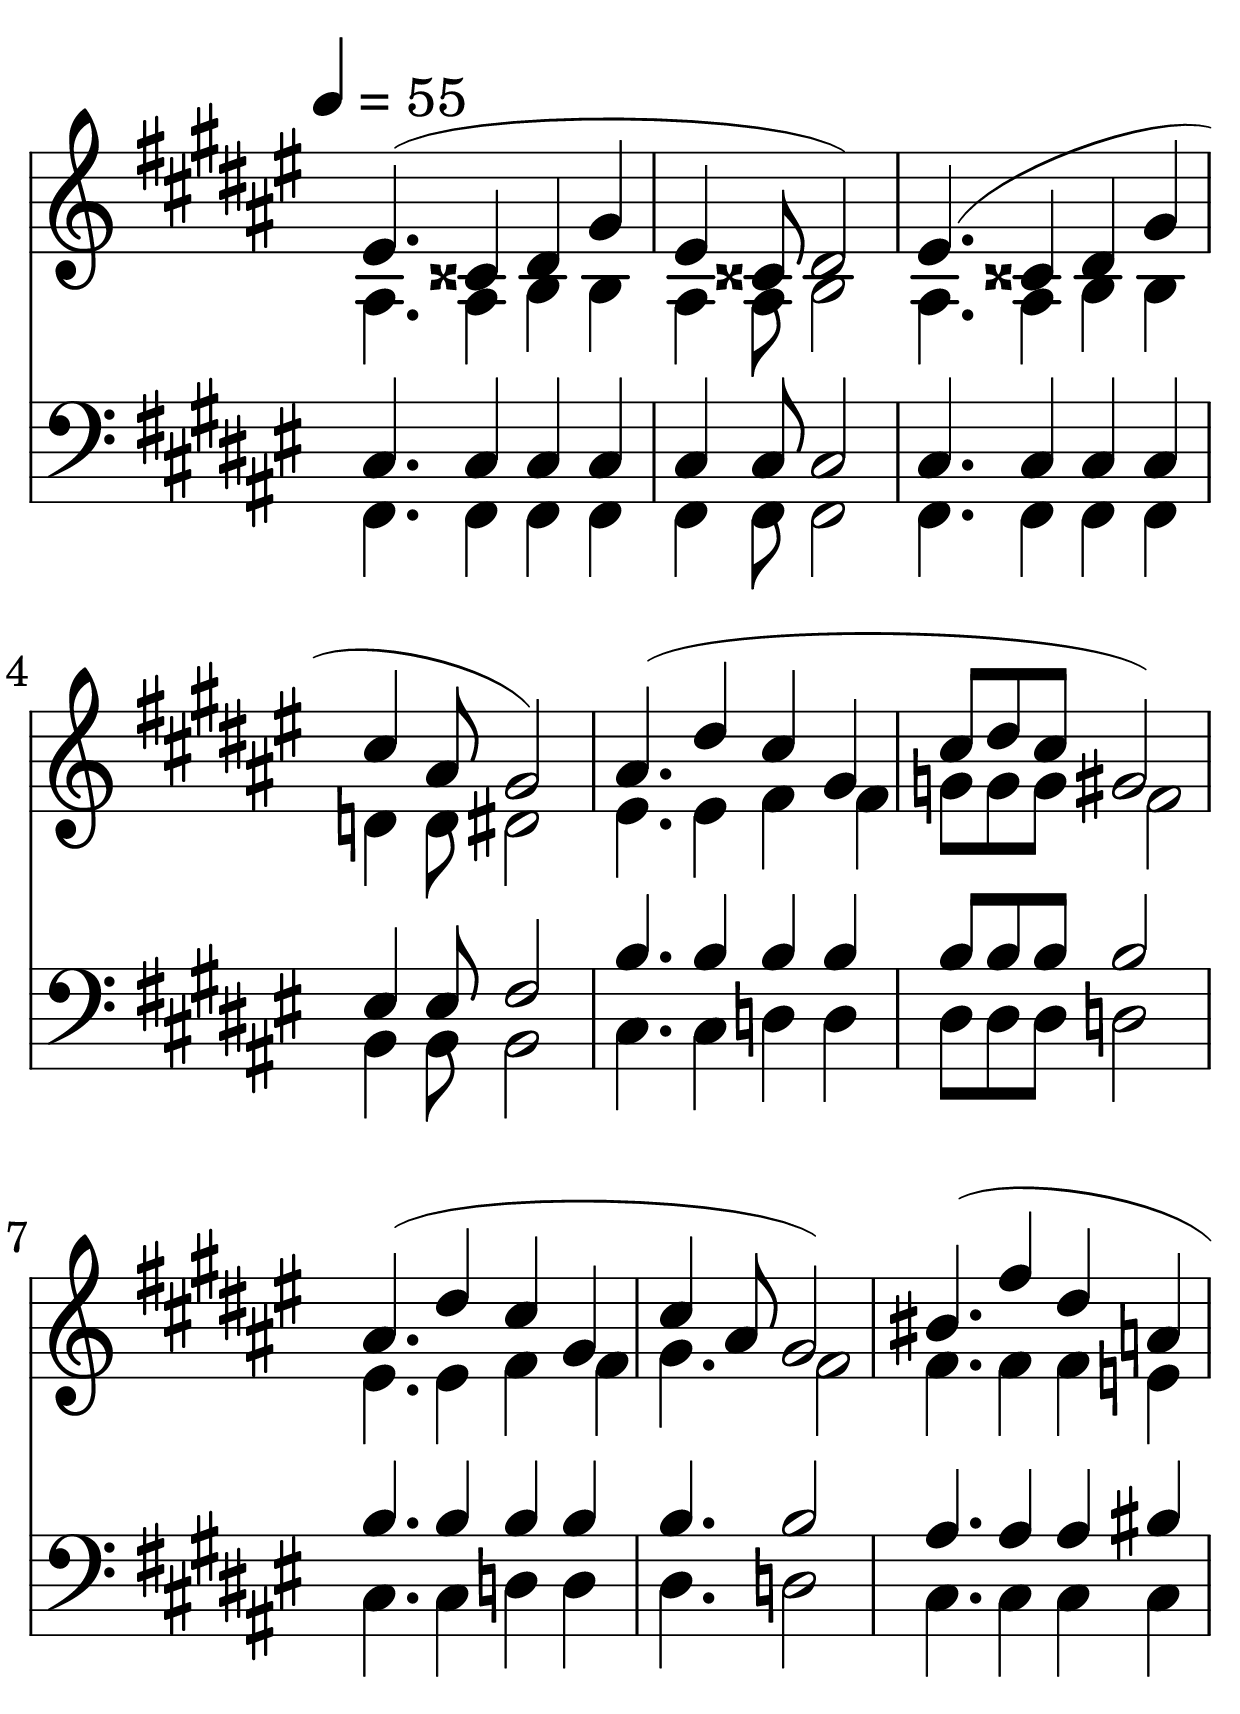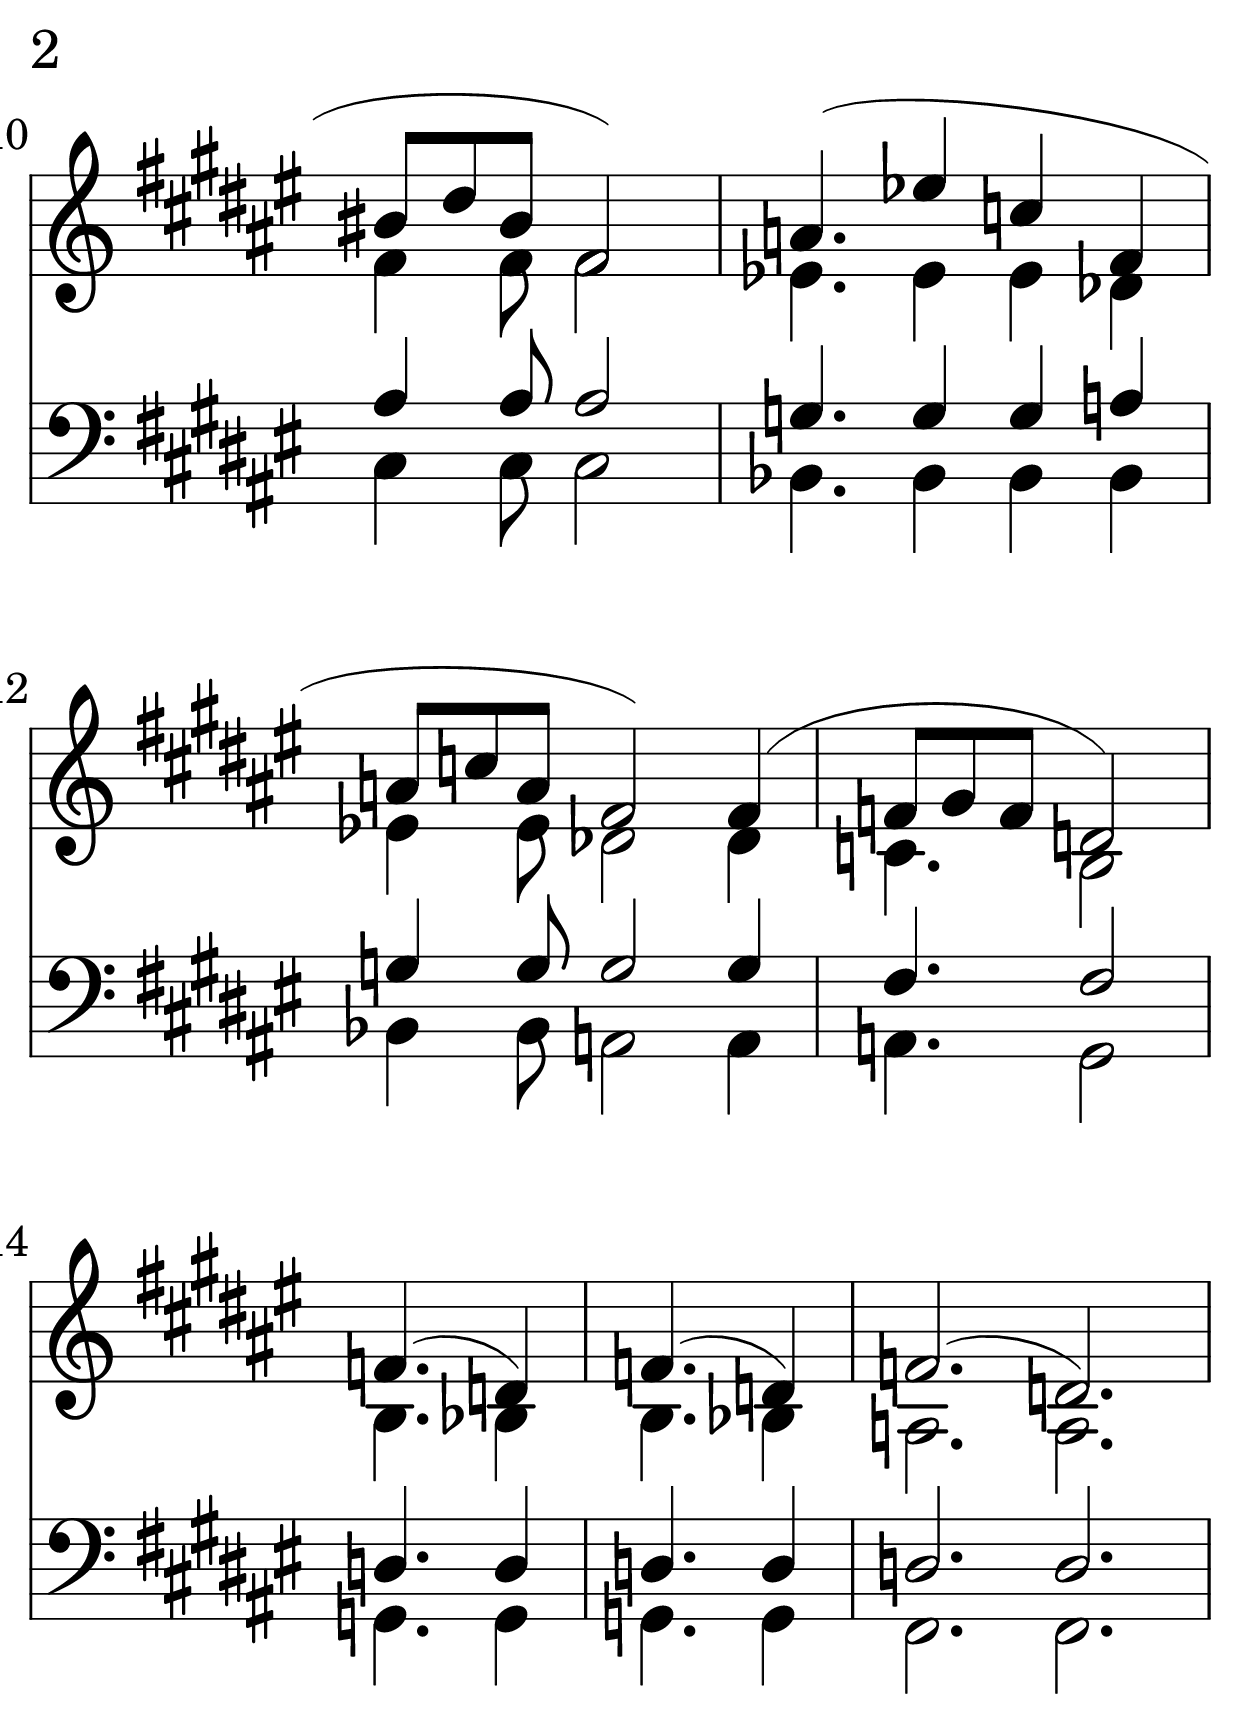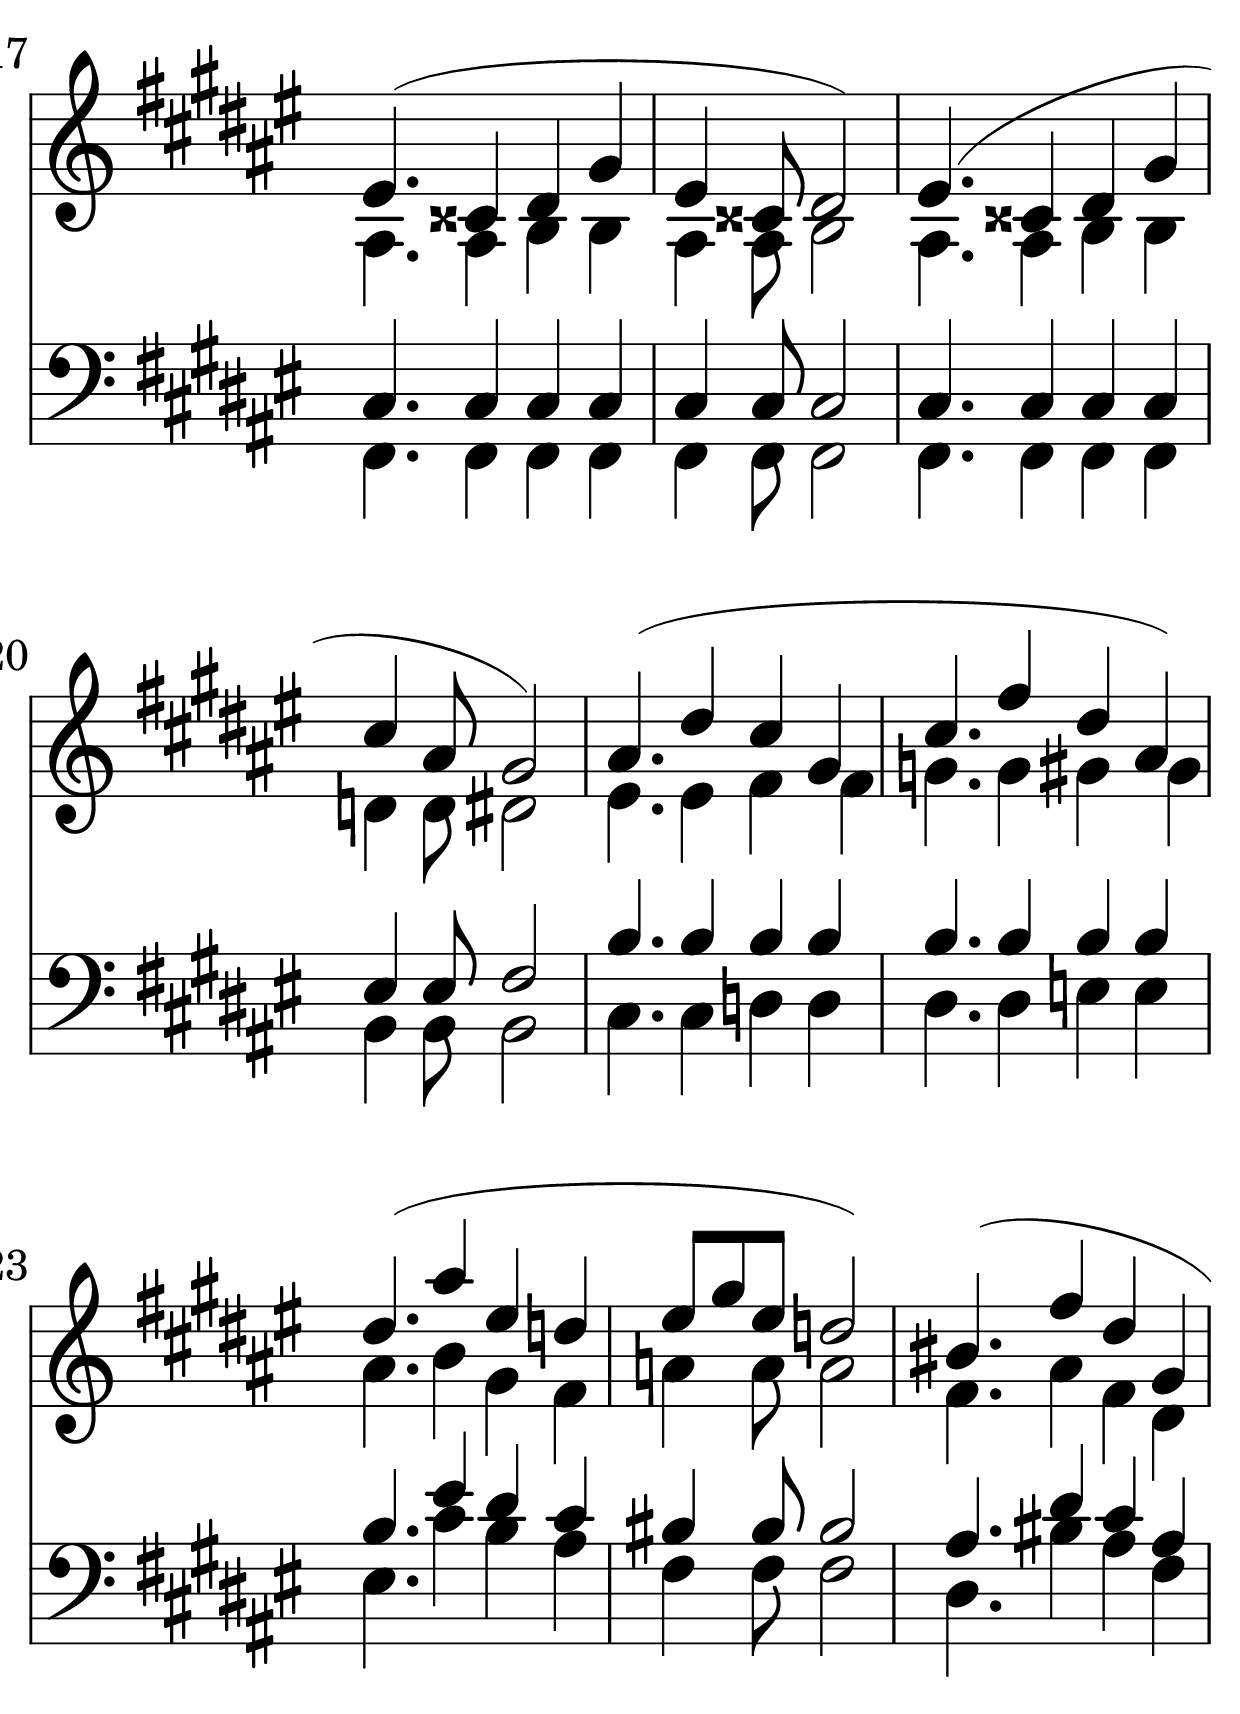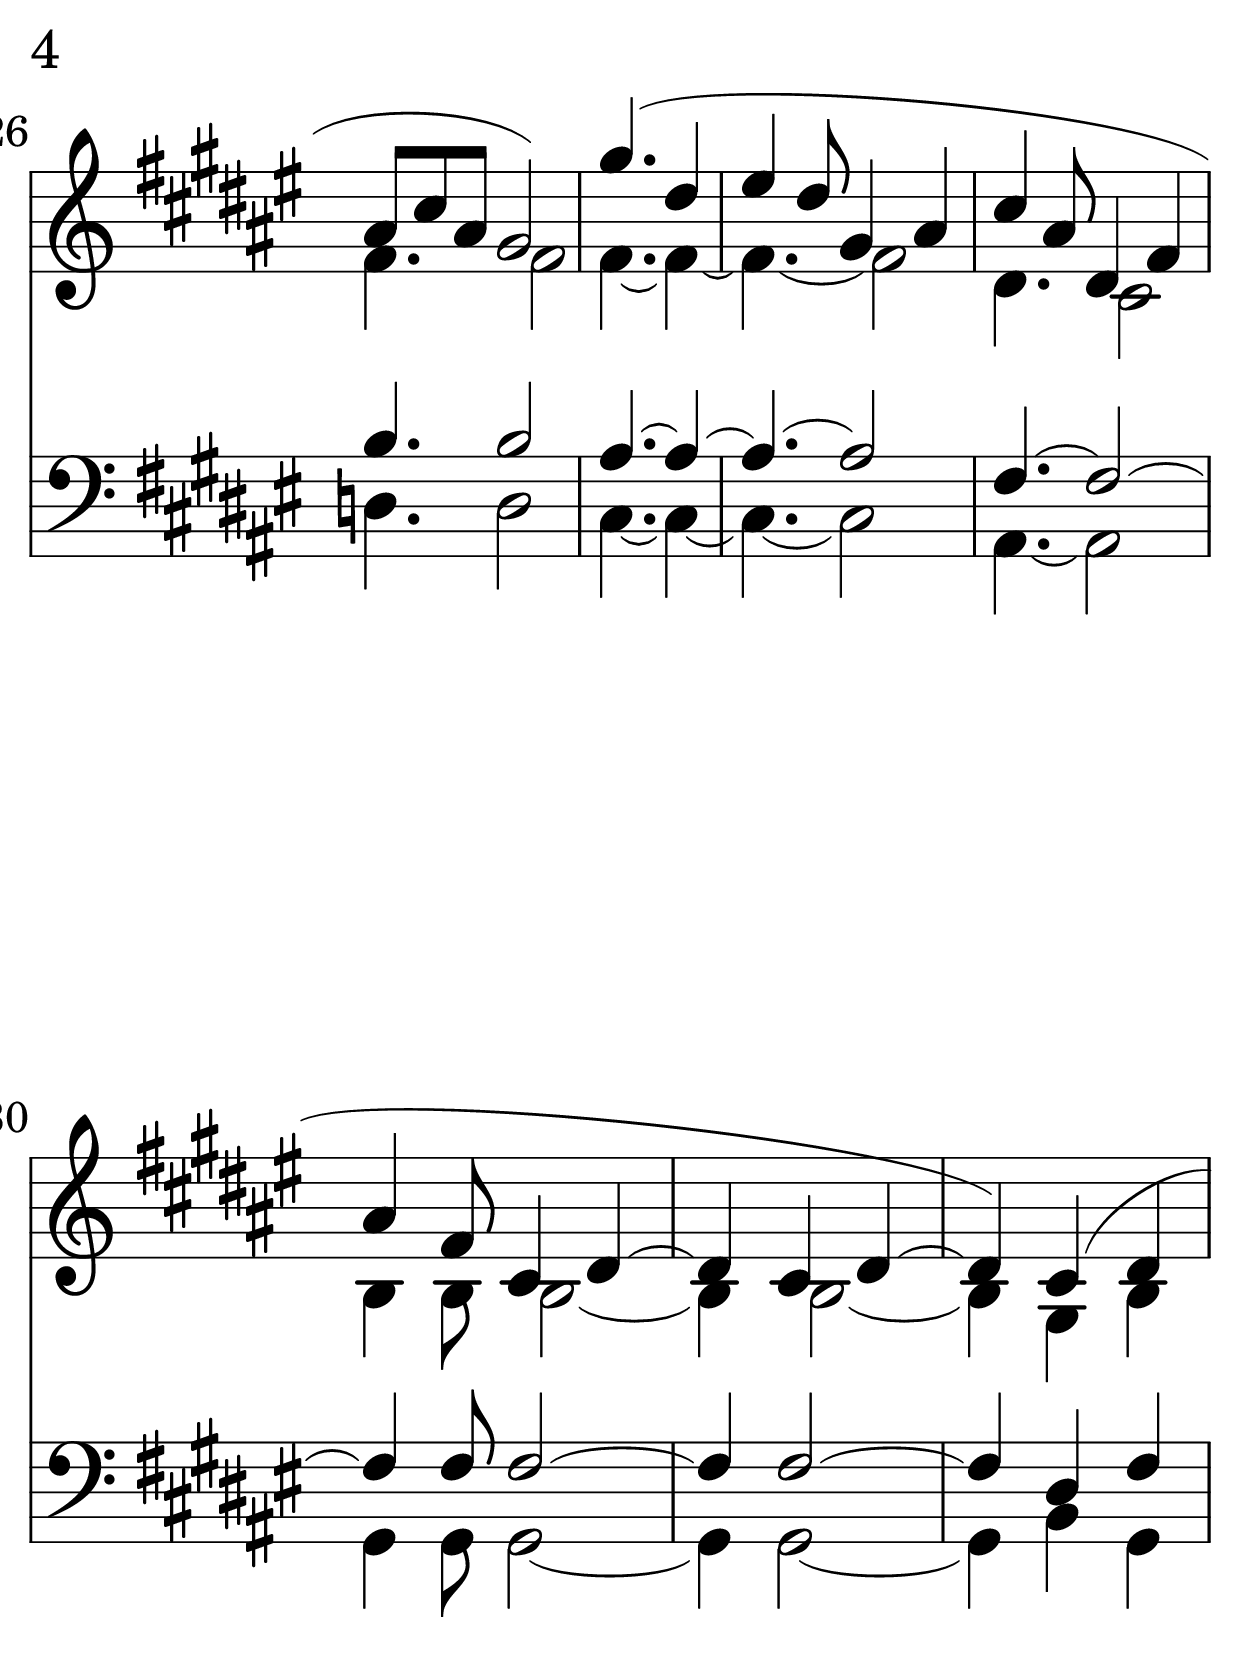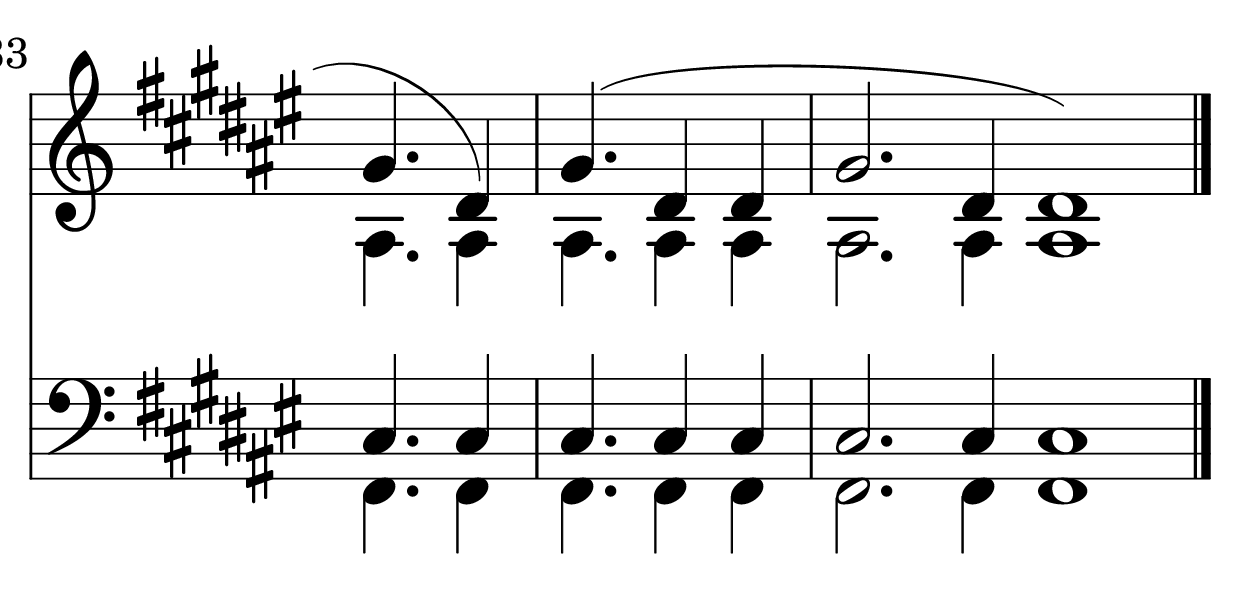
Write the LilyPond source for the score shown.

\version "2.24.1"

\include "page.ly"

\header {
  title = "O sacrum convivium!"
  composer = "Olivier Messiaen"
}

global = {
  \tempo 4 = 55
  \key fis \major
}

% NOTE: See `https://lilypond.org/doc/v2.24/Documentation/learning/i_0027m-hearing-voices`.
% NOTE: See `http://lilypond.org/doc/v2.25/Documentation/notation/multiple-voices#writing-music-in-parallel`.

\parallelMusic voiceS, voiceA, voiceT, voiceB {
  \compoundMeter #'((3 2 2 2 8))
  eis4. ( cisis4  dis gis |
  ais4.   ais4    b   b   |
  cis4.   cis4    cis cis |
  fis4.   fis4    fis fis |

  \compoundMeter #'((3 2 2 8))
  eis4  cisis8  dis2 )  |
  ais4  ais8    b2      |
  cis4  cis8    cis2    |
  fis4  fis8    fis2    |

  \compoundMeter #'((3 2 2 2 8))
  eis4. ( cisis4  dis4  gis4  |
  ais4.   ais4    b     b     |
  cis4.   cis4    cis   cis   |
  fis4.   fis4    fis   fis   |

  \compoundMeter #'((3 2 2 8))
  cis4  ais8  gis2 )  |
  d4    d8    dis2    |
  eis4  eis8  fis2    |
  b4    b8    b2      |

  \compoundMeter #'((3 2 2 2 8))
  ais4. ( dis4    cis4  gis4  |
  eis4.   eis4    fis   fis   |
  b4.     b4      b     b     |
  cis4.   cis4    d     d     |

  \compoundMeter #'((3 2 2 8))
  cis8  dis cis gis2 )  |
  g8    g   g   fis2    |
  b8    b   b   b2      |
  dis8  dis dis d2      |

  \compoundMeter #'((3 2 2 2 8))
  ais4. ( dis4    cis4  gis4  |
  eis4.   eis4    fis   fis   |
  b4.     b4      b     b     |
  cis4.   cis4    d     d     |

  \compoundMeter #'((3 2 2 8))
  cis4  ais8  gis2 )  |
  gis4.       fis2    |
  b4.         b2      |
  dis4.       d2      |

  \compoundMeter #'((3 2 2 2 8))
  bis4. ( fis'4   dis   a   |
  fis4.   fis4    fis   e   |
  ais4.   ais4    ais   bis |
  cis4.   cis4    cis   cis |

  \compoundMeter #'((3 2 2 8))
  bis8  dis   bis   fis2 )  |
  fis4        fis8  fis2    |
  ais4        ais8  ais2    |
  cis4        cis8  cis2    |

  \compoundMeter #'((3 2 2 2 8))
  a4. ( ees'4   c     fis,    |
  ees4. ees4    ees   des     |
  g4.   g4      g     a       |
  bes4. bes4    bes   bes     |

  a8  c   a     fis2 )  fis4 (  |
  ees4    ees8  des2    des4    |
  g4      g8    g2      g4      |
  bes4    bes8  a2      a4      |

  \compoundMeter #'((3 2 2 8))
  f8  gis f d2 )  |
  c4.       b2    |
  fis4.     fis2  |
  a4.       gis2  |

  \compoundMeter #'((3 2 8))
  f4. ( d4 )  |
  b4.   bes4  |
  d4.   d4    |
  g4.   g4    |

  f4. ( d4 )  |
  b4.   bes4  |
  d4.   d4    |
  g4.   g4    |

  \compoundMeter #'((6 4))
  f2. ( d ) |
  a2.   a   |
  d2.   d   |
  fis2. fis |

  \compoundMeter #'((3 2 2 2 8))
  eis4. ( cisis4  dis gis |
  ais4.   ais4    b   b   |
  cis4.   cis4    cis cis |
  fis4.   fis4    fis fis |

  \compoundMeter #'((3 2 2 8))
  eis4  cisis8  dis2 )  |
  ais4  ais8    b2      |
  cis4  cis8    cis2    |
  fis4  fis8    fis2    |

  \compoundMeter #'((3 2 2 2 8))
  eis4. ( cisis4  dis gis |
  ais4.   ais4    b   b   |
  cis4.   cis4    cis cis |
  fis4.   fis4    fis fis |

  \compoundMeter #'((3 2 2 8))
  cis4  ais8  gis2 )  |
  d4    d8    dis2    |
  eis4  eis8  fis2    |
  b4    b8    b2      |

  \compoundMeter #'((3 2 2 2 8))
  ais4. ( dis4  cis   gis   |
  eis4.   eis4  fis   fis   |
  b4.     b4    b     b     |
  cis4.   cis4  d     d     |

  cis4.   fis4  dis   ais ) |
  g4.     g4    gis   gis   |
  b4.     b4    b     b     |
  dis4.   dis4  e     e     |

  dis4. ( ais'4 eis   d     |
  ais4.   b4    gis   fis   |
  b4.     eis4  dis   cis   |
  eis4.   cis'4 b     ais   |

  \compoundMeter #'((3 2 2 8))
  eis8  gis eis   d2 )  |
  a4        a8    a2    |
  bis4      bis8  bis2  |
  fis4      fis8  fis2  |

  \compoundMeter #'((3 2 2 2 8))
  bis4. ( fis'4   dis   gis,  |
  fis4.   ais4    fis   dis   |
  ais4.   dis4    cis   ais   |
  dis4.   bis'4   ais   fis   |

  \compoundMeter #'((3 2 2 8))
  ais8  cis ais   gis2 )  |
  fis4.           fis2    |
  b4.             b2      |
  d4.             d2      |

  \compoundMeter #'((3 2 8))
  gis'4. (  dis4    |
  fis4. ~   fis4 ~  |
  ais4. ~   ais4 ~  |
  cis4. ~   cis4 ~  |

  \compoundMeter #'((3 2 2 8))
  eis4  dis8  gis,4 ais |
  fis4. ~     fis2      |
  ais4. ~     ais2      |
  cis4. ~     cis2      |

  cis4  ais8  dis,4 fis4  |
  dis4.       cis2        |
  fis4. ~     fis2 ~      |
  ais4. ~     ais2        |

  ais4  fis8  cis4  dis ~ |
  b4    b8    b2 ~        |
  fis4  fis8  fis2 ~      |
  gis4  gis8  gis2 ~      |

  \time 3/4
  dis4  cis   dis ~   |
  b4    b2 ~          |
  fis4  fis2 ~        |
  gis4  gis2 ~        |

  dis4 )  cis ( dis   |
  b4      gis   b     |
  fis4    dis   fis   |
  gis4    b     gis   |

  \compoundMeter #'((3 2 8))
  gis4.   dis4 )    |
  ais4.   ais4      |
  cis4.   cis4      |
  fis4.   fis4      |

  \compoundMeter #'((3 2 2 8))
  gis4. ( dis4  dis   |
  ais4.   ais4  ais   |
  cis4.   cis4  cis   |
  fis4.   fis4  fis   |

  \time 8/4
  gis2.   dis4  dis1 )  |
  ais2.   ais4  ais1    |
  cis2.   cis4  cis1    |
  fis2.   fis4  fis1    \bar "|."
}

\score {
  <<
    \new Staff \with { midiInstrument = "oboe" \omit TimeSignature } {
      \global
      \clef treble
      << \relative c' \voiceS \\ \relative c' \voiceA >>
    }

    \new Staff \with { midiInstrument = "bassoon" \omit TimeSignature } {
      \global
      \clef bass
      << \relative c \voiceT \\ \relative c, \voiceB >>
    }
  >>
  \layout { }
  \midi { }
}
